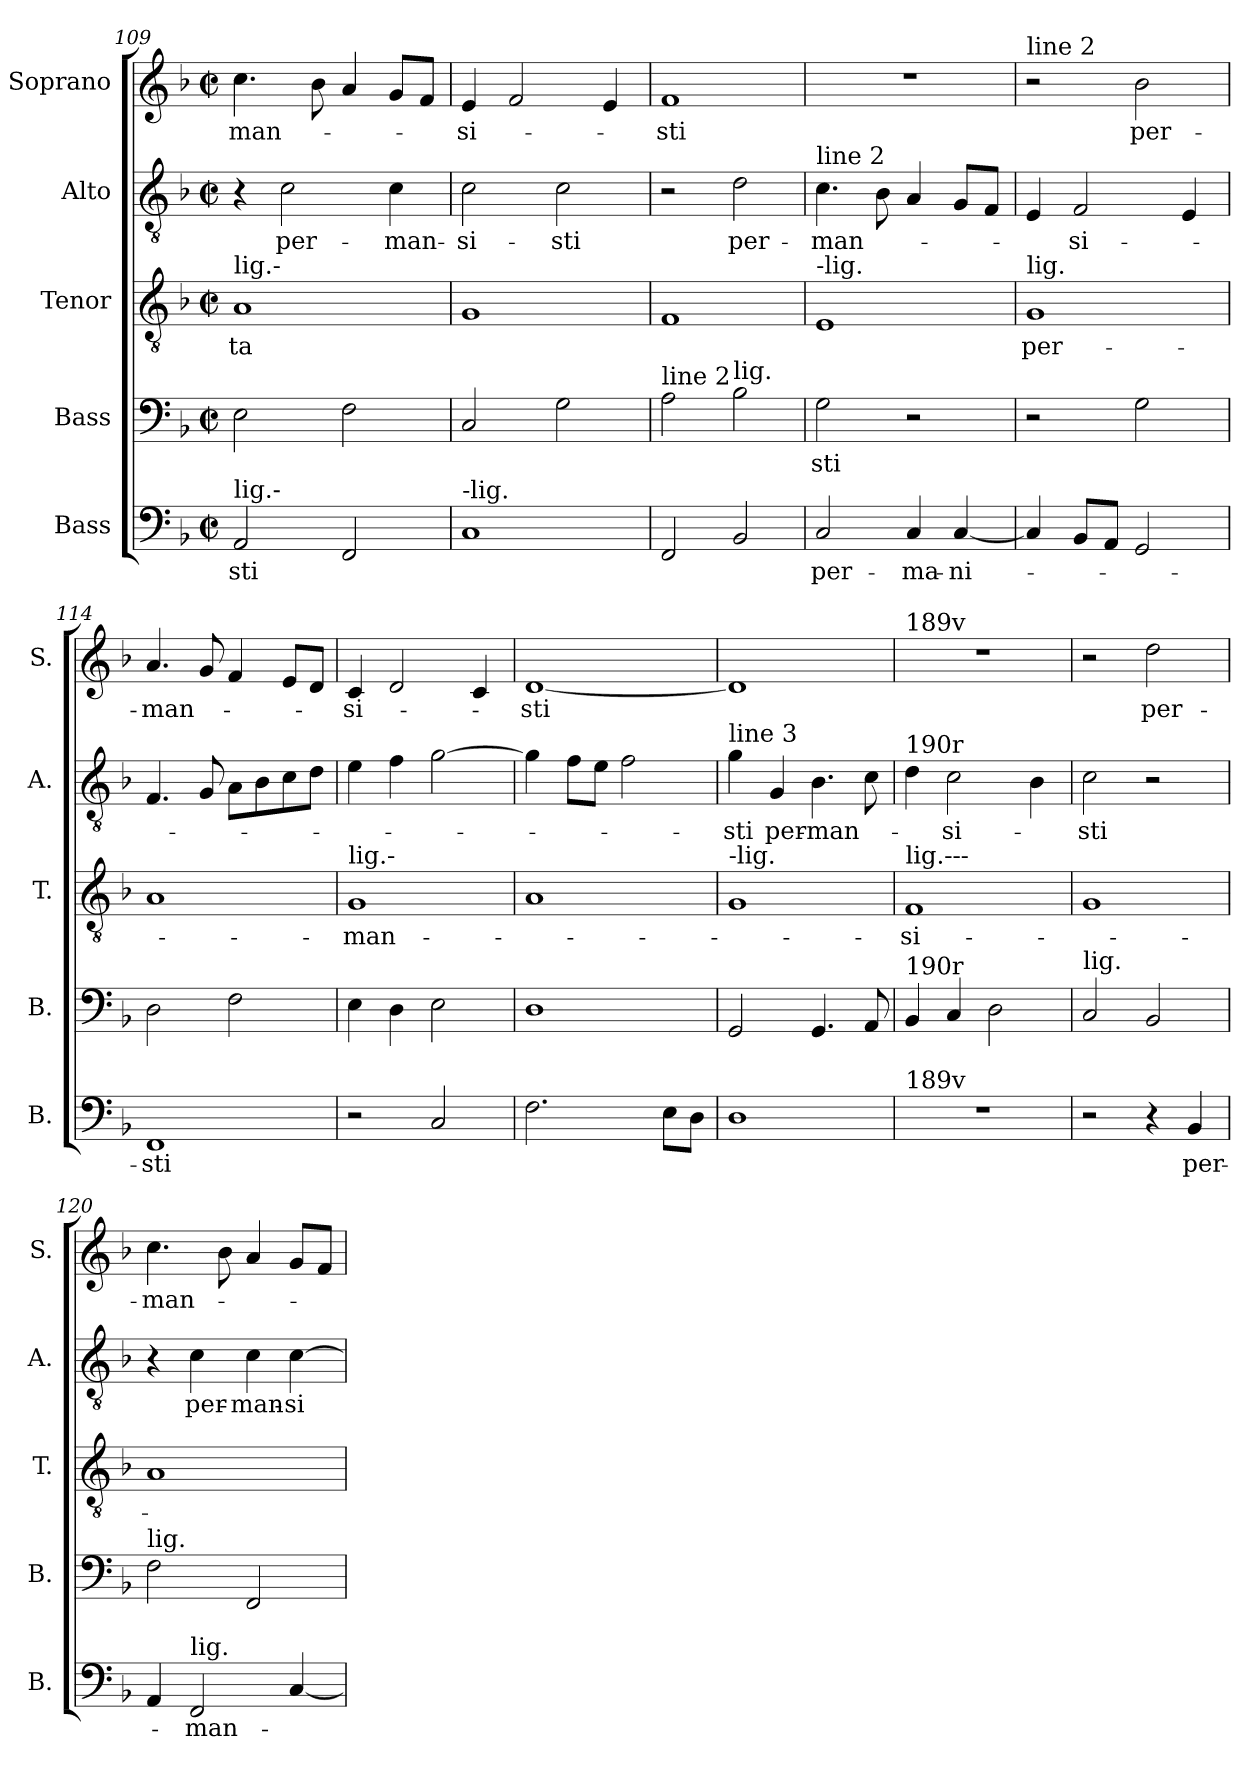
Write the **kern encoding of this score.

**kern	**text	**kern	**text	**kern	**text	**kern	**text	**kern	**text
*part5	*part5	*part4	*part4	*part3	*part3	*part2	*part2	*part1	*part1
*staff5	*staff5	*staff4	*staff4	*staff3	*staff3	*staff2	*staff2	*staff1	*staff1
*I"Bass	*	*I"Bass	*	*I"Tenor	*	*I"Alto	*	*I"Soprano	*
*I'B.	*	*I'B.	*	*I'T.	*	*I'A.	*	*I'S.	*
*clefF4	*	*clefF4	*	*clefGv2	*	*clefGv2	*	*clefG2	*
*k[b-]	*	*k[b-]	*	*k[b-]	*	*k[b-]	*	*k[b-]	*
*M2/2	*	*M2/2	*	*M2/2	*	*M2/2	*	*M2/2	*
*met(c|)	*	*met(c|)	*	*met(c|)	*	*met(c|)	*	*met(c|)	*
=109	=109	=109	=109	=109	=109	=109	=109	=109	=109
!	!	!	!	!LO:TX:a:t=lig.-	!	!	!	!	!
!LO:TX:a:t=lig.-	!	!	!	!	!	!	!	!	!
!	!LO:LY:b	!	!	!	!LO:LY:b	!	!	!	!LO:LY:b
2AA/	-sti	2E\	.	1A	-ta	4r	.	4.cc\	-man-
!	!	!	!	!	!	!	!LO:LY:b	!	!
.	.	.	.	.	.	2c\	per-	.	.
.	.	.	.	.	.	.	.	8b-\	.
2FF/	.	2F\	.	.	.	.	.	4a/	.
!	!	!	!	!	!	!	!LO:LY:b	!	!
.	.	.	.	.	.	4c\	-man-	8gL	.
.	.	.	.	.	.	.	.	8fJ	.
=110	=110	=110	=110	=110	=110	=110	=110	=110	=110
!LO:TX:a:t=-lig.	!	!	!	!	!	!	!	!	!
!	!	!	!	!	!	!	!LO:LY:b	!	!LO:LY:b
1C	.	2C/	.	1G	.	2c\	-si-	4e/	si-
.	.	.	.	.	.	.	.	2f/	.
!	!	!	!	!	!	!	!LO:LY:b	!	!
.	.	2G\	.	.	.	2c\	-sti	.	.
.	.	.	.	.	.	.	.	4e/	.
=111	=111	=111	=111	=111	=111	=111	=111	=111	=111
!	!	!LO:TX:a:t=line 2	!	!	!	!	!	!	!
!	!	!	!	!	!	!	!	!	!LO:LY:b
2FF/	.	2A\	.	1F	.	2r	.	1f	-sti
!	!	!LO:TX:a:t=lig.	!	!	!	!	!	!	!
!	!	!	!	!	!	!	!LO:LY:b	!	!
2BB-/	.	2B-\	.	.	.	2d\	per-	.	.
=112	=112	=112	=112	=112	=112	=112	=112	=112	=112
!	!	!	!	!	!	!LO:TX:a:t=line 2	!	!	!
!	!	!	!	!LO:TX:a:t=-lig.	!	!	!	!	!
!	!LO:LY:b	!	!LO:LY:b	!	!	!	!LO:LY:b	!	!
2C/	per-	2G\	sti	1E	.	4.c\	-man-	1r	.
.	.	.	.	.	.	8B-\	.	.	.
!	!LO:LY:b	!	!	!	!	!	!	!	!
4C/	-ma-	2r	.	.	.	4A/	.	.	.
!	!LO:LY:b	!	!	!	!	!	!	!	!
[4C/	-ni-	.	.	.	.	8GL	.	.	.
.	.	.	.	.	.	8FJ	.	.	.
!!LO:LB:g=z
=113	=113	=113	=113	=113	=113	=113	=113	=113	=113
!	!	!	!	!	!	!	!	!LO:TX:a:t=line 2	!
!	!	!	!	!LO:TX:a:t=lig.	!	!	!	!	!
!	!	!	!	!	!LO:LY:b	!	!	!	!
4C/]	.	2r	.	1G	-per-	4E/	.	2r	.
!	!	!	!	!	!	!	!LO:LY:b	!	!
8BB-L	.	.	.	.	.	2F/	si-	.	.
8AAJ	.	.	.	.	.	.	.	.	.
!	!	!	!	!	!	!	!	!	!LO:LY:b
2GG/	.	2G\	.	.	.	.	.	2b-\	per-
.	.	.	.	.	.	4E/	.	.	.
=114	=114	=114	=114	=114	=114	=114	=114	=114	=114
!	!LO:LY:b	!	!	!	!	!	!	!	!LO:LY:b
1FF	-sti	2D\	.	1A	.	4.F/	.	4.a/	-man-
.	.	.	.	.	.	8G/	.	8g/	.
.	.	2F\	.	.	.	8AL	.	4f/	.
.	.	.	.	.	.	8B-	.	.	.
.	.	.	.	.	.	8c	.	8eL	.
.	.	.	.	.	.	8dJ	.	8dJ	.
=115	=115	=115	=115	=115	=115	=115	=115	=115	=115
!	!	!	!	!LO:TX:a:t=lig.-	!	!	!	!	!
!	!	!	!	!	!LO:LY:b	!	!	!	!LO:LY:b
2r	.	4E\	.	1G	-man-	4e\	.	4c/	si-
.	.	4D\	.	.	.	4f\	.	2d/	.
2C/	.	2E\	.	.	.	[2g\	.	.	.
.	.	.	.	.	.	.	.	4c/	.
=116	=116	=116	=116	=116	=116	=116	=116	=116	=116
!	!	!	!	!	!	!	!	!	!LO:LY:b
2.F\	.	1D	.	1A	.	4g\]	.	[1d	-sti
.	.	.	.	.	.	8fL	.	.	.
.	.	.	.	.	.	8eJ	.	.	.
.	.	.	.	.	.	2f\	.	.	.
8EL	.	.	.	.	.	.	.	.	.
8DJ	.	.	.	.	.	.	.	.	.
=117	=117	=117	=117	=117	=117	=117	=117	=117	=117
!	!	!	!	!	!	!LO:TX:a:t=line 3	!	!	!
!	!	!	!	!LO:TX:a:t=-lig.	!	!	!	!	!
!	!	!	!	!	!	!	!LO:LY:b	!	!
1D	.	2GG/	.	1G	.	4g\	sti	1d]	.
!	!	!	!	!	!	!	!LO:LY:b	!	!
.	.	.	.	.	.	4G/	per-	.	.
!	!	!	!	!	!	!	!LO:LY:b	!	!
.	.	4.GG/	.	.	.	4.B-\	-man-	.	.
.	.	8AA/	.	.	.	8c\	.	.	.
=118	=118	=118	=118	=118	=118	=118	=118	=118	=118
!	!	!	!	!	!	!	!	!LO:TX:a:t=189v	!
!	!	!	!	!	!	!LO:TX:a:t=190r	!	!	!
!	!	!	!	!LO:TX:a:t=lig.---	!	!	!	!	!
!	!	!LO:TX:a:t=190r	!	!	!	!	!	!	!
!LO:TX:a:t=189v	!	!	!	!	!	!	!	!	!
!	!	!	!	!	!LO:LY:b	!	!	!	!
1r	.	4BB-/	.	1F	si-	4d\	.	1r	.
!	!	!	!	!	!	!	!LO:LY:b	!	!
.	.	4C/	.	.	.	2c\	si-	.	.
.	.	2D\	.	.	.	.	.	.	.
.	.	.	.	.	.	4B-\	.	.	.
!!LO:PB:g=z
=119	=119	=119	=119	=119	=119	=119	=119	=119	=119
!	!	!LO:TX:a:t=lig.	!	!	!	!	!	!	!
!	!	!	!	!	!	!	!LO:LY:b	!	!
2r	.	2C/	.	1G	.	2c\	-sti	2r	.
!	!	!	!	!	!	!	!	!	!LO:LY:b
4r	.	2BB-/	.	.	.	2r	.	2dd\	per-
!	!LO:LY:b	!	!	!	!	!	!	!	!
4BB-/	per-	.	.	.	.	.	.	.	.
=120	=120	=120	=120	=120	=120	=120	=120	=120	=120
!	!	!LO:TX:a:t=lig.	!	!	!	!	!	!	!
!	!	!	!	!	!	!	!	!	!LO:LY:b
4AA/	.	2F\	.	1A	.	4r	.	4.cc\	-man-
!LO:TX:a:t=lig.	!	!	!	!	!	!	!	!	!
!	!LO:LY:b	!	!	!	!	!	!LO:LY:b	!	!
2FF/	-man-	.	.	.	.	4c\	per-	.	.
.	.	.	.	.	.	.	.	8b-\	.
!	!	!	!	!	!	!	!LO:LY:b	!	!
.	.	2FF/	.	.	.	4c\	-man-	4a/	.
!	!	!	!	!	!	!	!LO:LY:b	!	!
[4C/	.	.	.	.	.	[4c\	-si-	8gL	.
.	.	.	.	.	.	.	.	8fJ	.
=	=	=	=	=	=	=	=	=	=
*-	*-	*-	*-	*-	*-	*-	*-	*-	*-
